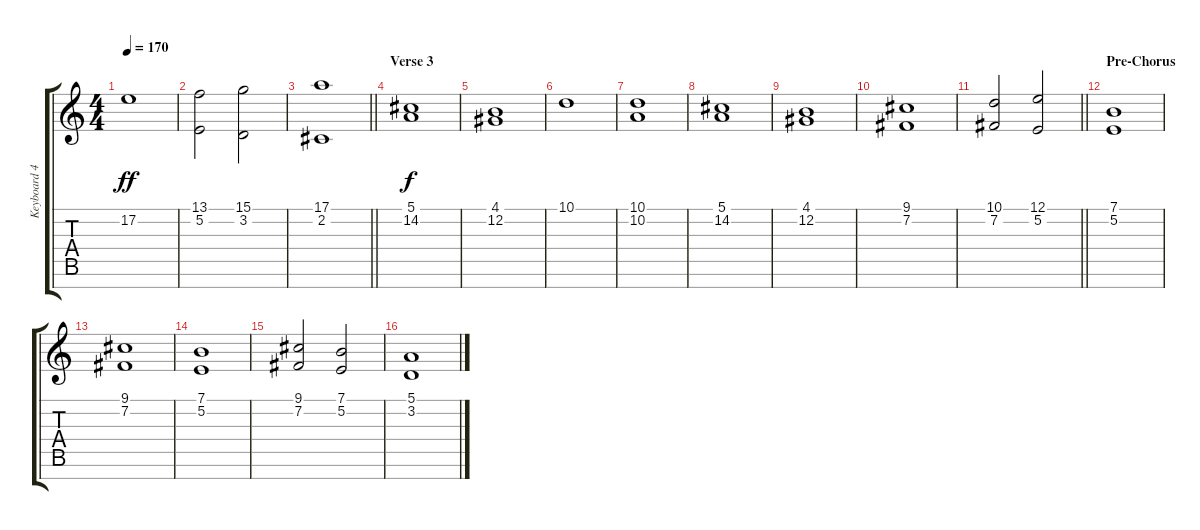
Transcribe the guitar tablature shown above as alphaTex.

\track ("Keyboard 4" "Keyboard 4") {instrument stringensemble1}
\staff {score tabs}
\tuning (E4 B3 G3 D3 A2 E2 B1) {hide}
\ts (4 4)
\tempo 170
\clef g2
\ks c
17.2.1{dy ff} |
(13.1 5.2).2 (15.1 3.2).2 |
\barLineRight lightlight
(17.1 2.2).1 |
\section ("" "Verse 3")
(5.1 14.2).1{dy f} |
(4.1 12.2).1 |
10.1.1 |
(10.1 10.2).1 |
(5.1 14.2).1 |
(4.1 12.2).1 |
(9.1 7.2).1 |
\barLineRight lightlight
(10.1 7.2).2 (12.1 5.2).2 |
\section ("" "Pre-Chorus")
(7.1 5.2).1 |
(9.1 7.2).1 |
(7.1 5.2).1 |
(9.1 7.2).2 (7.1 5.2).2 |
(5.1 3.2).1
